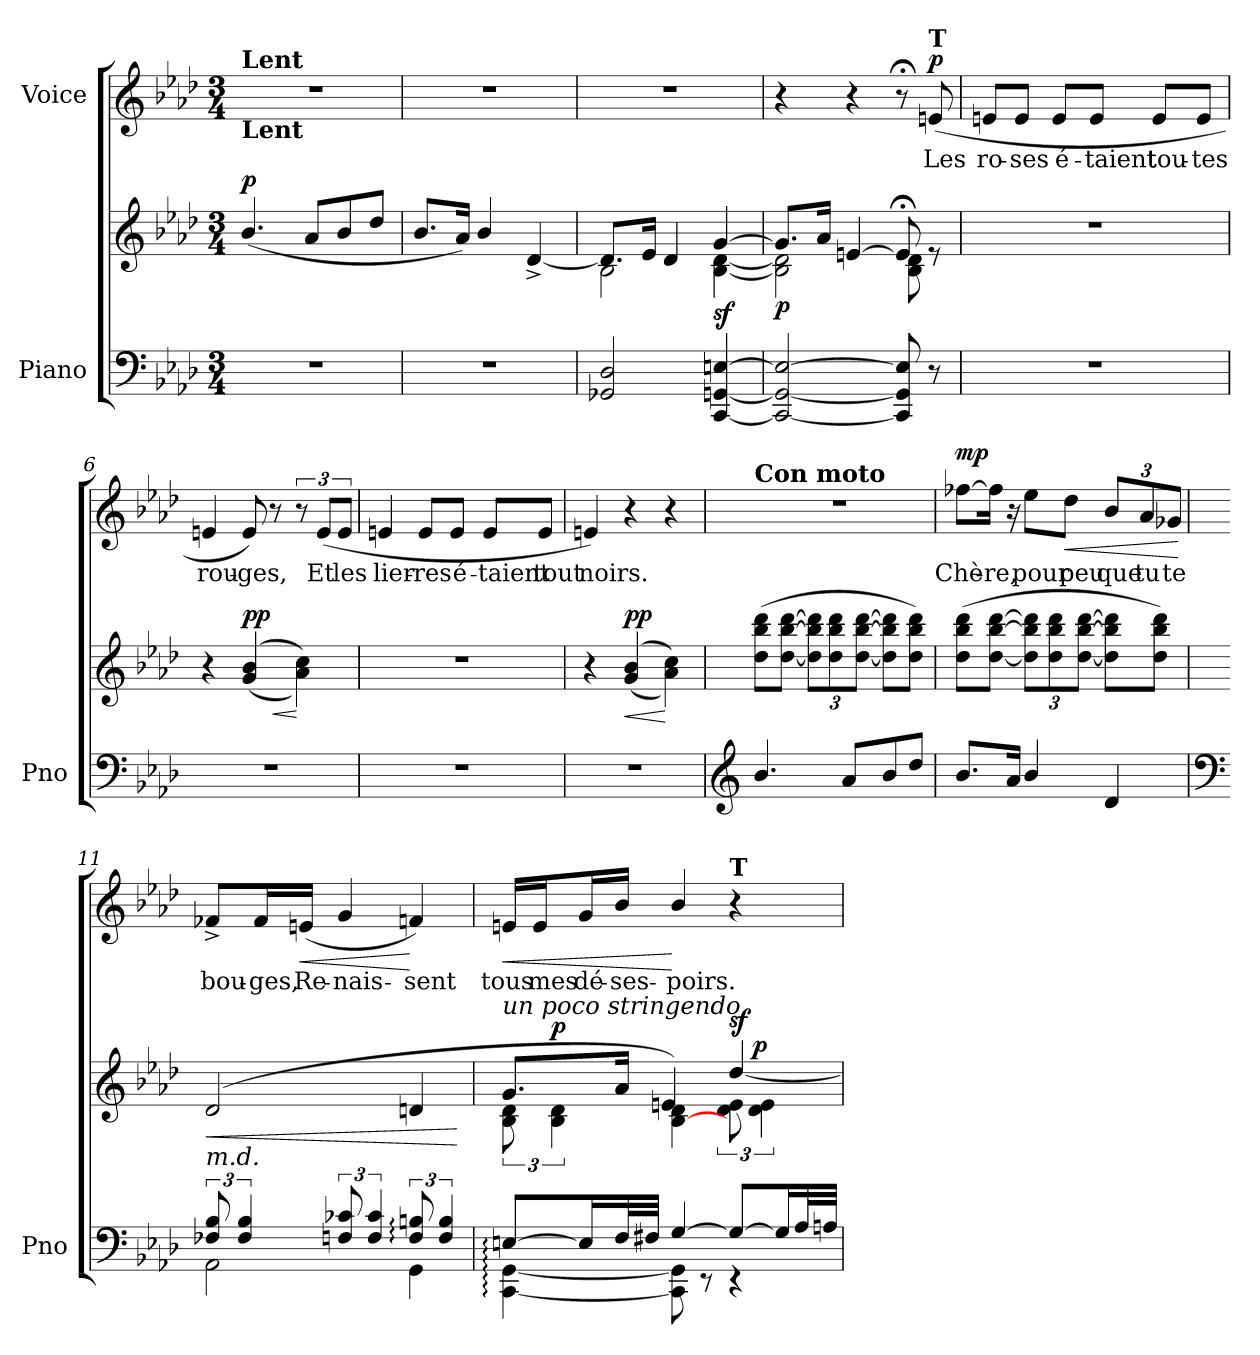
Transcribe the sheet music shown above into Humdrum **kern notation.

**kern	**kern	**dynam	**kern	**text	**dynam
*part2	*part2	*part2	*part1	*part1	*part1
*staff3	*staff2	*staff2/3	*staff1	*staff1	*staff1
*I"Piano	*	*	*I"Voice	*	*
*I'Pno	*	*	*	*	*
*clefF4	*clefG2	*	*clefG2	*	*
*k[b-e-a-d-]	*k[b-e-a-d-]	*	*k[b-e-a-d-]	*	*
*M3/4	*M3/4	*	*M3/4	*	*
=1	=1	=1	=1	=1	=1
!	!	!	!LO:TX:b:B:t=Lent	!	!
!	!	!	!LO:TX:a:B:t=Lent	!	!
!	!	!LO:DY:a	!	!	!
2.r	(>4.b-/	p	2.r	.	.
.	8a-/L	.	.	.	.
.	8b-/	.	.	.	.
.	8dd-/J	.	.	.	.
=2	=2	=2	=2	=2	=2
2.r	8.b-/L	.	2.r	.	.
.	16a-/Jk)	.	.	.	.
.	4b-/	.	.	.	.
.	[4d-^/	.	.	.	.
=3	=3	=3	=3	=3	=3
*	*^	*	*	*	*
2GG-X/ 2D-/	8.d-/L]	2B-\	.	2.r	.	.
.	16e-/Jk	.	.	.	.	.
.	4d-/	.	.	.	.	.
!	!	!	!LO:DY:b	!	!	!
[4CC/ [4GGn/ [4En/	[4g/	[4B-\ [4d-\	sf	.	.	.
=4	=4	=4	=4	=4	=4	=4
!	!	!	!LO:DY:b	!	!	!
2CC/_ 2GG/_ 2Eni/_	8.g/L]	2B-\] 2d-\]	p	4r	.	.
.	16a-/Jk	.	.	.	.	.
.	[4en/	.	.	4r	.	.
8CC/] 8GG/] 8E/]	8e;</]	8B-\ 8d-\	.	8r;<	.	.
!	!	!	!	!LO:TX:a:B:t=T	!	!
!	!	!	!	!	!LO:LY:b	!LO:DY:a
8r	8re	8ryy	.	(>8en/	Les	p
=5	=5	=5	=5	=5	=5	=5
!	!	!	!	!	!LO:LY:b	!
*	*v	*v	*	*	*	*
2.r	2.r	.	8en/L	ro-	.
!	!	!	!	!LO:LY:b	!
.	.	.	8e/J	-ses	.
!	!	!	!	!LO:LY:b	!
.	.	.	8e/L	é-	.
!	!	!	!	!LO:LY:b	!
.	.	.	8e/J	-taient	.
!	!	!	!	!LO:LY:b	!
.	.	.	8e/L	tou-	.
!	!	!	!	!LO:LY:b	!
.	.	.	8e/J	-tes	.
!!LO:LB:g=z
=6	=6	=6	=6	=6	=6
!	!	!	!	!LO:LY:b	!
2.r	4r	.	4en/	rou-	.
!	!	!LO:HP:b	!	!LO:LY:b	!
!	!	!LO:DY:n=1:a	!	!	!
.	(<(>4g/ 4b-/	< pp	8e/)	-ges,	.
.	.	.	8r	.	.
.	4a-\ 4cc\))	[	12r	.	.
!	!	!	!	!LO:LY:b	!
.	.	.	(>12e/L	Et	.
!	!	!	!	!LO:LY:b	!
.	.	.	12e/J	les	.
=7	=7	=7	=7	=7	=7
!	!	!	!	!LO:LY:b	!
2.r	2.r	.	4en/	lier-	.
!	!	!	!	!LO:LY:b	!
.	.	.	8e/L	-res	.
!	!	!	!	!LO:LY:b	!
.	.	.	8e/J	é-	.
!	!	!	!	!LO:LY:b	!
.	.	.	8e/L	-taient	.
!	!	!	!	!LO:LY:b	!
.	.	.	8e/J	tout	.
=8	=8	=8	=8	=8	=8
!	!	!	!	!LO:LY:b	!
2.r	4r	.	4en/)	noirs.	.
!	!	!LO:HP:b	!	!	!
!	!	!LO:DY:n=1:a	!	!	!
.	(<(>4g/ 4b-/	< pp	4r	.	.
.	4a-\ 4cc\))	[	4r	.	.
=9	=9	=9	=9	=9	=9
*clefG2	*	*	*	*	*
!	!	!	!LO:TX:a:B:t=Con moto	!	!
!	!	!LO:DY:a=2	!	!	!
!	!	!LO:DY:n=1:a=2	!	!	!
!	!	!LO:DY:n=2:a	!	!	!
4.b-/	(>8dd-\ 8bb-\ 8ddd-\L	p other-dynamics pp	2.r	.	.
.	[8dd-\ [8bb-\ [8ddd-\J	.	.	.	.
*	*Xbrackettup	*	*	*	*
.	12dd-\] 12bb-\] 12ddd-\]L	.	.	.	.
.	12dd-\ 12bb-\ 12ddd-\	.	.	.	.
8a-/L	.	.	.	.	.
.	[12dd-\ [12bb-\ [12ddd-\J	.	.	.	.
8b-/	8dd-\] 8bb-\] 8ddd-\]L	.	.	.	.
8dd-/J	8dd-\ 8bb-\ 8ddd-\J)	.	.	.	.
=10	=10	=10	=10	=10	=10
!	!	!	!	!LO:LY:b	!LO:DY:a
8.b-/L	(>8dd-\ 8bb-\ 8ddd-\L	.	[8ff-X\L	Chè-	mp
!	!	!	!	!LO:LY:b	!
.	[8dd-\ [8bb-\ [8ddd-\J	.	16ff-\Jk]	-re,	.
16a-/Jk	.	.	16r	.	.
!	!	!	!	!LO:LY:b	!
4b-/	12dd-\] 12bb-\] 12ddd-\]L	.	8ee-\L	pour	.
.	12dd-\ 12bb-\ 12ddd-\	.	.	.	.
!	!	!	!	!LO:LY:b	!LO:HP:b
.	.	.	8dd-\J	peu	<
.	[12dd-\ [12bb-\ [12ddd-\J	.	.	.	.
!	!	!	!	!LO:LY:b	!
(>4d-/	8dd-\] 8bb-\] 8ddd-\]L	.	12b-/L	que	.
!	!	!	!	!LO:LY:b	!
.	.	.	12a-/	tu	.
.	8dd-\ 8bb-\ 8ddd-\J)	.	.	.	.
!	!	!	!	!LO:LY:b	!
.	.	.	12g-X/J	te	.
.	.	.	.	.	[
!!LO:LB:g=z
=11	=11	=11	=11	=11	=11
*clefF4	*	*	*	*	*
*^	*	*	*	*	*
!LO:TX:a:i:t=m.d.	!	!	!	!	!	!
!	!	!	!LO:HP:b	!	!LO:LY:b	!
12F-X/ 12B-/	2AA-\	(>2d-/)	<	8f-X^/L	bou-	.
6F-/ 6B-/	.	.	.	.	.	.
!	!	!	!	!	!LO:LY:b	!
.	.	.	.	16f-/L	-ges,	.
!	!	!	!	!	!LO:LY:b	!LO:HP:b
.	.	.	.	(>16en/JJ	Re-	<
!	!	!	!	!	!LO:LY:b	!
12Fn/ 12c-X/	.	.	.	4g/	-nais-	.
6F/ 6c-/	.	.	.	.	.	.
!	!	!	!	!	!LO:LY:b	!
12F/: 12Bn/:	4GG\	4dn/	.	4fn/)	-sent	[
6F/ 6B/	.	.	.	.	.	.
*v	*v	*	*	*	*	*
.	.	[	.	.	.
=12	=12	=12	=12	=12	=12
*^	*	*	*	*	*
*	*	*brackettup	*	*	*	*
*	*	*^	*	*	*	*
!	!	!LO:TX:a:i:t=un poco stringendo.	!	!	!	!	!
!	!	!	!	!LO:DY:b=2	!	!LO:LY:b	!LO:HP:b
!	!	!	!	!LO:DY:n=1:a	!	!	!
[8En:/L	[4CC\: [4GG\:	12B-\ 12d-\	8.g/L	sf sf	16en/LL	tous	<
!	!	!	!	!	!	!LO:LY:b	!
.	.	.	.	.	16e/J	mes	.
!	!	!	!	!LO:DY:n=2:a	!	!	!
.	.	6B-\ 6d-\	.	p	.	.	.
!	!	!	!	!	!	!LO:LY:b	!
16E/L]	.	.	.	.	16g/L	dé-	.
!	!	!	!	!	!	!LO:LY:b	!
32F/L	.	.	16a-/Jk	.	16b-/JJ	-ses-	.
32F#X/JJJ	.	.	.	.	.	.	.
!	!	!	!	!	!	!LO:LY:b	!
[4G/	8CC\] 8GG\]	[4B-\ 4d-\	4en/)	.	4b-/	-poirs.	[
.	8r	.	.	.	.	.	.
!	!	!	!	!	!LO:TX:a:B:t=T	!	!
!	!	!	!	!LO:DY:n=3:a	!	!	!
8G/L_	4r	12d-\ 12e\	[4dd-/	sf	4r	.	.
!	!	!	!	!LO:DY:n=4:a	!	!	!
.	.	6d-\ 6e\	.	p	.	.	.
16G/L]	.	.	.	.	.	.	.
32A-/L	.	.	.	.	.	.	.
32An/JJJ	.	.	.	.	.	.	.
*v	*v	*	*	*	*	*	*
*	*v	*v	*	*	*	*
=	=	=	=	=	=
*-	*-	*-	*-	*-	*-
